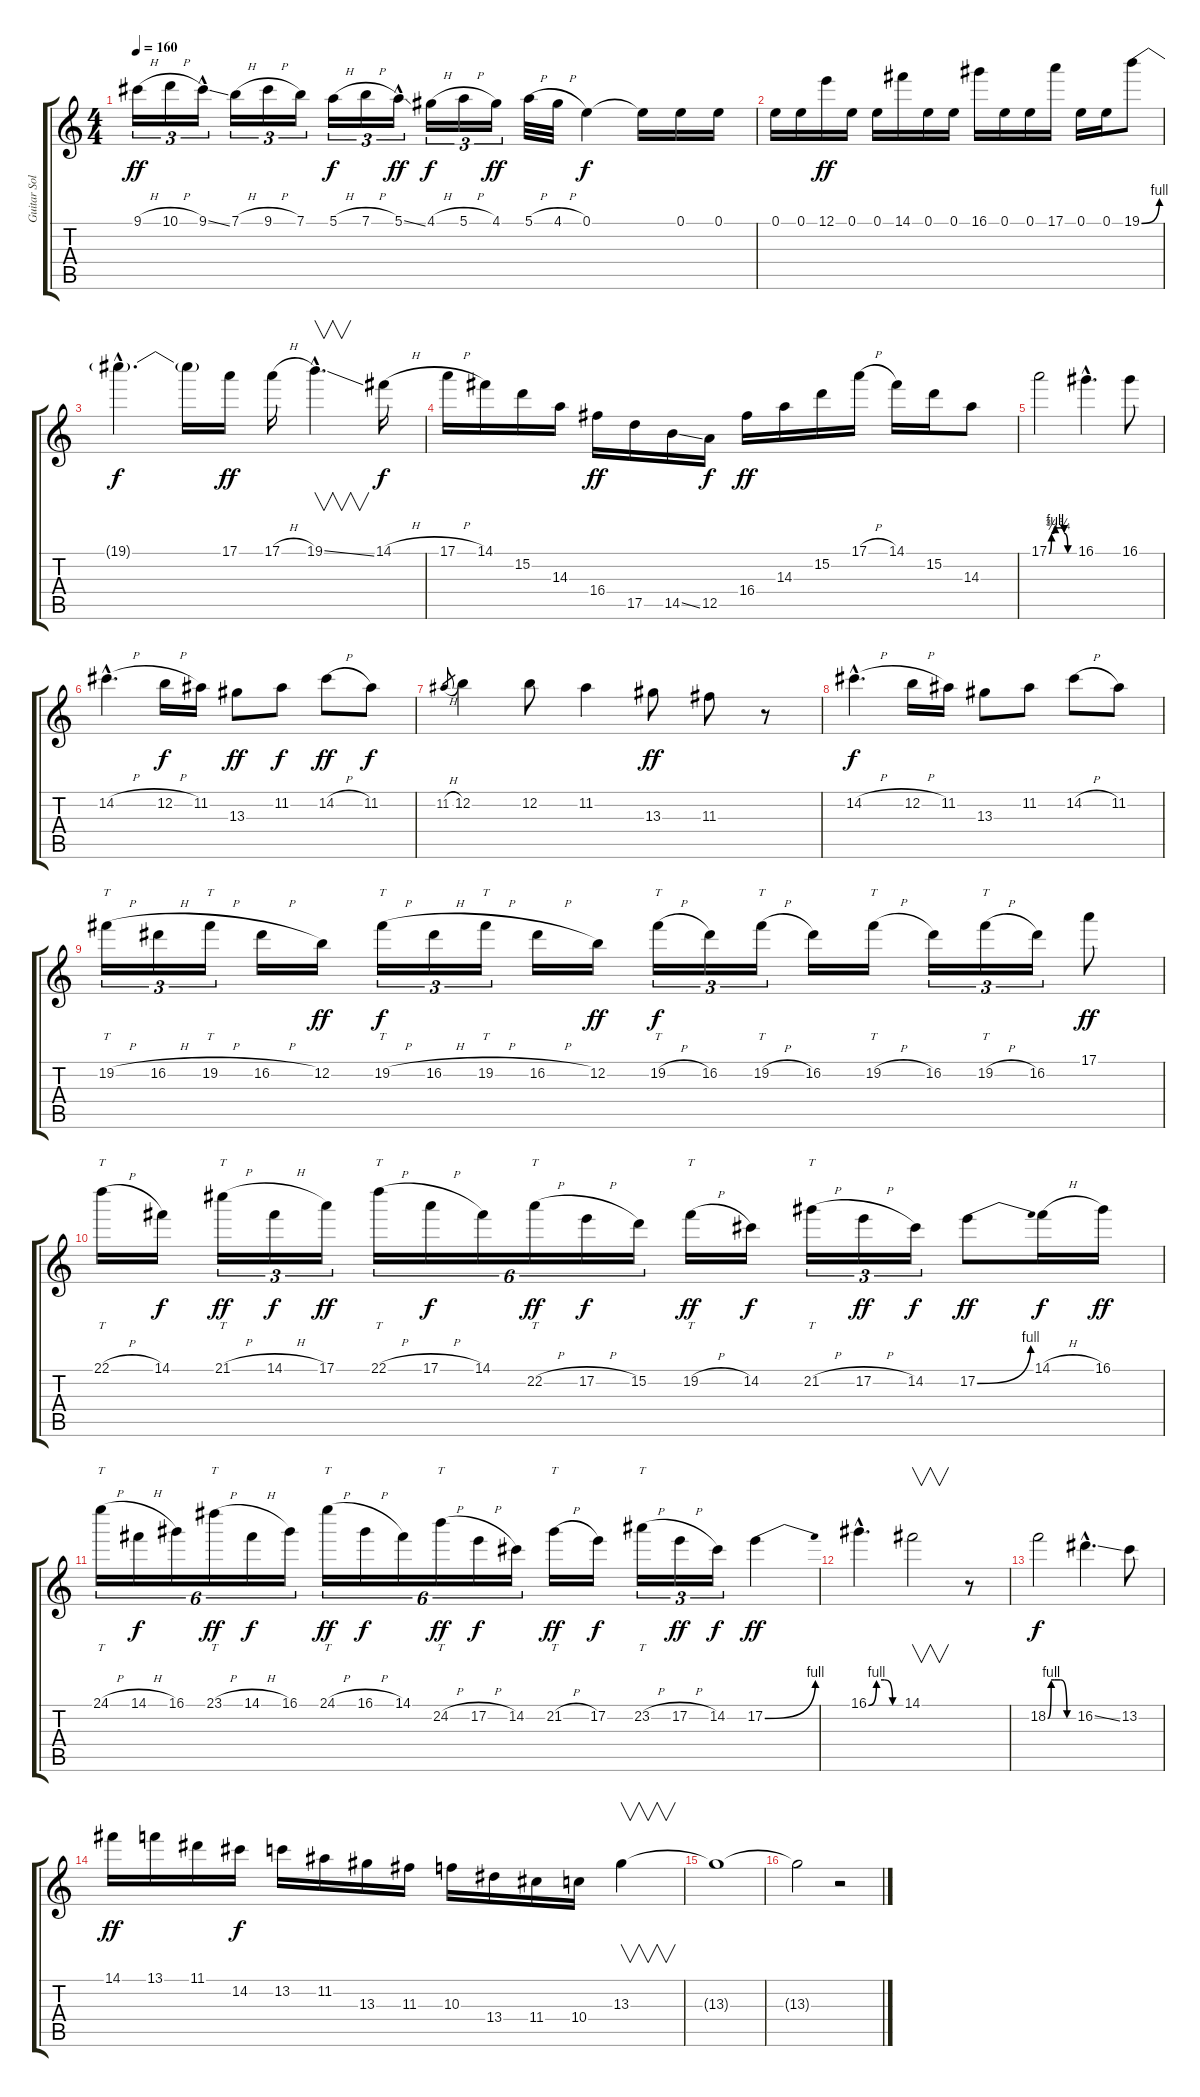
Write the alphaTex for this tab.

\track ("Guitar Solo" "Guitar Sol") {instrument distortionguitar}
\staff {score tabs}
\tuning (E4 B3 G3 D3 A2 E2) {hide}
\ts (4 4)
\tempo 160
\clef g2
\ks c
9.1{h}.16{tu (3 2) dy ff} 10.1{h}.16{tu (3 2)} 9.1{ss hac}.16{tu (3 2)} 7.1{h}.16{tu (3 2)} 9.1{h}.16{tu (3 2)} 7.1.16{tu (3 2)} 5.1{h}.16{tu (3 2) dy f} 7.1{h}.16{tu (3 2)} 5.1{ss hac}.16{tu (3 2) dy ff} 4.1{h}.16{tu (3 2) dy f} 5.1{h}.16{tu (3 2)} 4.1.16{tu (3 2) dy ff} 5.1{h}.32 4.1{h}.32 0.1.4{dy f} 0.1{t}.16 0.1.16 0.1.16 |
0.1.16 0.1.16 12.1.16{dy ff} 0.1.16 0.1.16 14.1.16 0.1.16 0.1.16 16.1.16 0.1.16 0.1.16 17.1.16 0.1.16 0.1.16 19.1{be (bend 0 0 60 4)}.8 |
19.1{hac t}.4{d dy f} 19.1{t}.16 17.1.16{dy ff} 17.1{h}.16 19.1{ss hac}.4{v d} 14.1{h}.16{dy f} |
17.1{h}.16 14.1.16 15.2.16 14.3.16 16.4.16{dy ff} 17.5.16 14.5{ss}.16 12.5.16{dy f} 16.4.16{dy ff} 14.3.16 15.2.16 17.1{h}.16 14.1.16 15.2.16 14.3.8 |
17.1{be (custom 0 0 6 3 15 4 30 4 36 3 45 0 60 0)}.2 16.1{hac}.4{d} 16.1.8 |
14.2{h hac}.4{d} 12.2{h}.16{dy f} 11.2.16 13.3.8{dy ff} 11.2.8{dy f} 14.2{h}.8{dy ff} 11.2.8{dy f} |
11.2{h}.8{gr} 12.2.4 12.2.8 11.2.4 13.3.8{dy ff} 11.3.8 r.8 |
14.2{h hac}.4{d dy f} 12.2{h}.16 11.2.16 13.3.8 11.2.8 14.2{h}.8 11.2.8 |
19.2{h}.16{tt tu (3 2)} 16.2{h}.16{tu (3 2)} 19.2{h}.16{tt tu (3 2)} 16.2{h}.16 12.2.16{dy ff} 19.2{h}.16{tt tu (3 2) dy f} 16.2{h}.16{tu (3 2)} 19.2{h}.16{tt tu (3 2)} 16.2{h}.16 12.2.16{dy ff} 19.2{h}.16{tt tu (3 2) dy f} 16.2.16{tu (3 2)} 19.2{h}.16{tt tu (3 2)} 16.2.16 19.2{h}.16{tt} 16.2.16{tu (3 2)} 19.2{h}.16{tt tu (3 2)} 16.2.16{tu (3 2)} 17.1.8{dy ff} |
22.1{h}.16{tt} 14.1.16{dy f} 21.1{h}.16{tt tu (3 2) dy ff} 14.1{h}.16{tu (3 2) dy f} 17.1.16{tu (3 2) dy ff} 22.1{h}.16{tt tu (6 4)} 17.1{h}.16{tu (6 4) dy f} 14.1.16{tu (6 4)} 22.2{h}.16{tt tu (6 4) dy ff} 17.2{h}.16{tu (6 4) dy f} 15.2.16{tu (6 4)} 19.2{h}.16{tt dy ff} 14.2.16{dy f} 21.2{h}.16{tt tu (3 2)} 17.2{h}.16{tu (3 2) dy ff} 14.2.16{tu (3 2) dy f} 17.2{be (bend 0 0 60 4)}.8{dy ff} 14.1{h}.16{dy f} 16.1.16{dy ff} |
24.1{h}.16{tt tu (6 4)} 14.1{h}.16{tu (6 4) dy f} 16.1.16{tu (6 4)} 23.1{h}.16{tt tu (6 4) dy ff} 14.1{h}.16{tu (6 4) dy f} 16.1.16{tu (6 4)} 24.1{h}.16{tt tu (6 4) dy ff} 16.1{h}.16{tu (6 4) dy f} 14.1.16{tu (6 4)} 24.2{h}.16{tt tu (6 4) dy ff} 17.2{h}.16{tu (6 4) dy f} 14.2.16{tu (6 4)} 21.2{h}.16{tt dy ff} 17.2.16{dy f} 23.2{h}.16{tt tu (3 2)} 17.2{h}.16{tu (3 2) dy ff} 14.2.16{tu (3 2) dy f} 17.2{be (bend 0 0 60 4)}.4{dy ff} |
16.1{be (custom 0 0 15 4 30 4 45 0 60 0) hac}.4{d} 14.1.2{v} r.8 |
18.2{be (custom 0 0 8 4 15 4 30 4 45 0 60 0)}.2{dy f} 16.2{ss hac}.4{d} 13.2.8 |
14.1.16{dy ff} 13.1.16 11.1.16 14.2.16{dy f} 13.2.16 11.2.16 13.3.16 11.3.16 10.3.16 13.4.16 11.4.16 10.4.16 13.3.4{v} |
13.3{t}.1 |
13.3{t}.2 r.2
